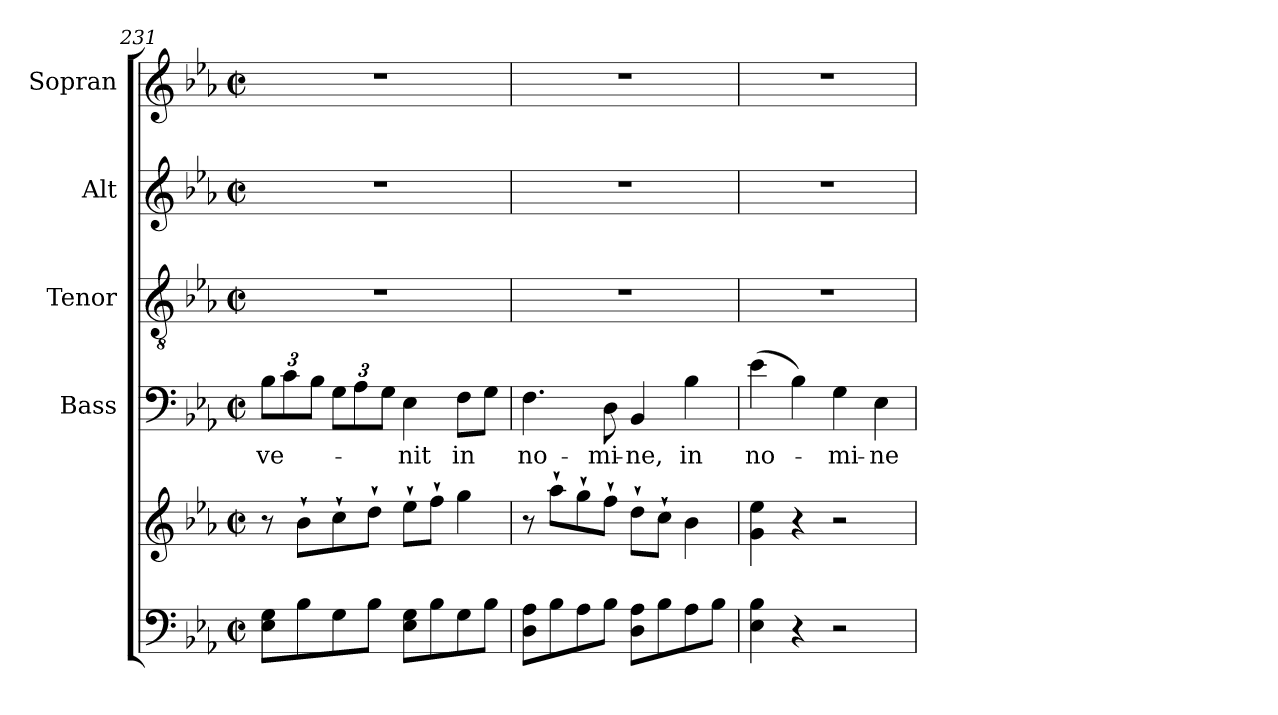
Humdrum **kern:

**kern	**kern	**kern	**text	**kern	**kern	**kern
*part5	*part5	*part4	*part4	*part3	*part2	*part1
*staff6	*staff5	*staff4	*staff4	*staff3	*staff2	*staff1
*	*	*I"Bass	*	*I"Tenor	*I"Alt	*I"Sopran
*	*	*I'B.	*	*I'T.	*I'A.	*I'S.
*clefF4	*clefG2	*clefF4	*	*clefGv2	*clefG2	*clefG2
*k[b-e-a-]	*k[b-e-a-]	*k[b-e-a-]	*	*k[b-e-a-]	*k[b-e-a-]	*k[b-e-a-]
*E-:	*E-:	*E-:	*	*E-:	*E-:	*E-:
*M2/2	*M2/2	*M2/2	*	*M2/2	*M2/2	*M2/2
*met(c|)	*met(c|)	*met(c|)	*	*met(c|)	*met(c|)	*met(c|)
*	*	*Xbrackettup	*	*	*	*
=231	=231	=231	=231	=231	=231	=231
!	!	!	!LO:LY:b	!	!	!
8E-\ 8G\L	8r	12B-\L	ve-	1r	1r	1r
.	.	12c\	.	.	.	.
8B-\	8b-`>\L	.	.	.	.	.
.	.	12B-\J	.	.	.	.
8G\	8cc`>\	12G\L	.	.	.	.
.	.	12A-\	.	.	.	.
8B-\J	8dd`>\J	.	.	.	.	.
.	.	12G\J	.	.	.	.
!	!	!	!LO:LY:b	!	!	!
8E-\ 8G\L	8ee-`>\L	4E-\	-nit	.	.	.
8B-\	8ff`>\J	.	.	.	.	.
!	!	!	!LO:LY:b	!	!	!
8G\	4gg\	8F\L	in	.	.	.
8B-\J	.	8G\J	.	.	.	.
=232	=232	=232	=232	=232	=232	=232
!	!	!	!LO:LY:b	!	!	!
8D\ 8A-\L	8r	4.F\	no-	1r	1r	1r
8B-\	8aa-`>\L	.	.	.	.	.
8A-\	8gg`>\	.	.	.	.	.
!	!	!	!LO:LY:b	!	!	!
8B-\J	8ff`>\J	8D\	-mi-	.	.	.
!	!	!	!LO:LY:b	!	!	!
8D\ 8A-\L	8dd`>\L	4BB-/	-ne,	.	.	.
8B-\	8cc`>\J	.	.	.	.	.
!	!	!	!LO:LY:b	!	!	!
8A-\	4b-\	4B-\	in	.	.	.
8B-\J	.	.	.	.	.	.
=233	=233	=233	=233	=233	=233	=233
!	!	!	!LO:LY:b	!	!	!
4E-\ 4B-\	4g\ 4ee-\	(>4e-\	no-	1r	1r	1r
4r	4r	4B-\)	.	.	.	.
!	!	!	!LO:LY:b	!	!	!
2r	2r	4G\	-mi-	.	.	.
!	!	!	!LO:LY:b	!	!	!
.	.	4E-\	-ne	.	.	.
=	=	=	=	=	=	=
*-	*-	*-	*-	*-	*-	*-
